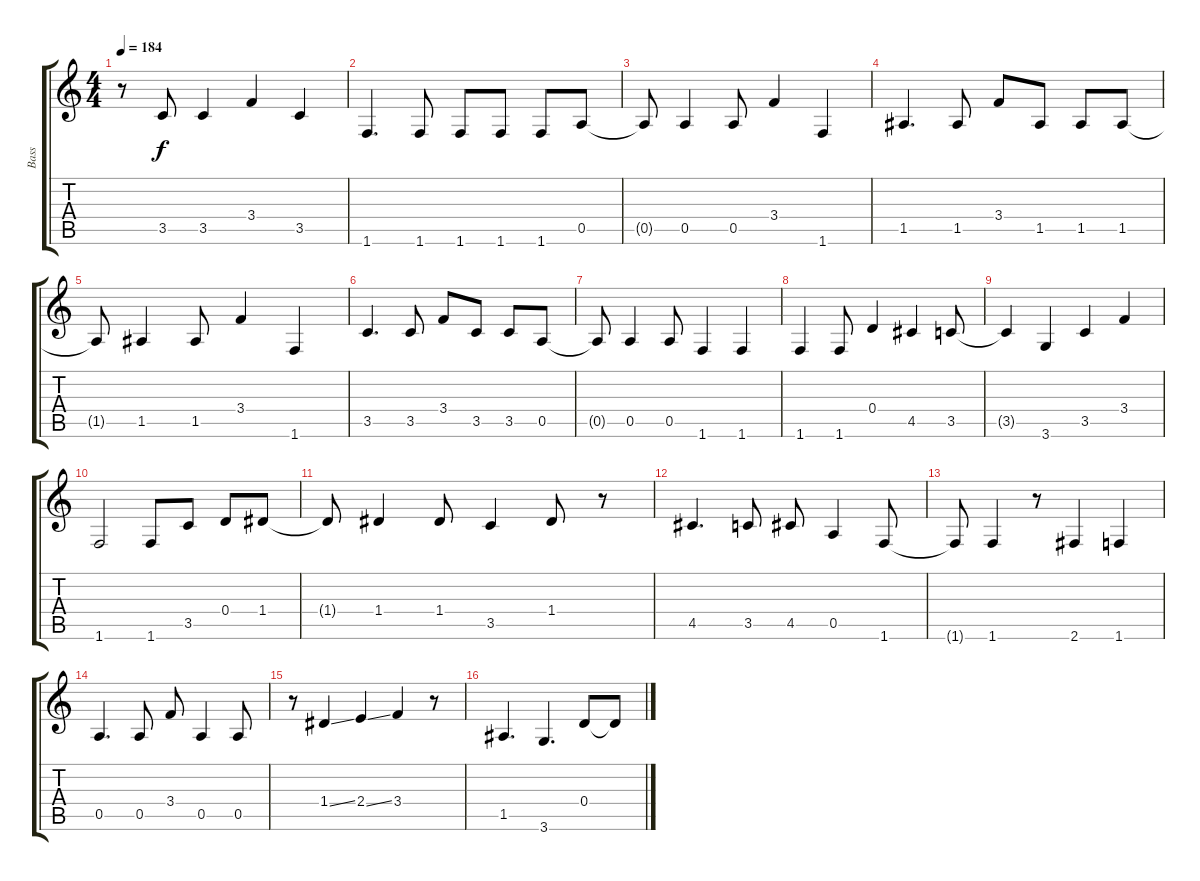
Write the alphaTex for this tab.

\track ("Bass" "Bass") {instrument electricbasspick}
\staff {score tabs}
\tuning (E4 B3 G3 D3 A2 E2) {hide}
\ts (4 4)
\tempo 184
\clef g2
\ks c
r.8{dy f} 3.5.8 3.5.4 3.4.4 3.5.4 |
1.6.4{d} 1.6.8 1.6.8 1.6.8 1.6.8 0.5.8 |
0.5{t}.8 0.5.4 0.5.8 3.4.4 1.6.4 |
1.5.4{d} 1.5.8 3.4.8 1.5.8 1.5.8 1.5.8 |
1.5{t}.8 1.5.4 1.5.8 3.4.4 1.6.4 |
3.5.4{d} 3.5.8 3.4.8 3.5.8 3.5.8 0.5.8 |
0.5{t}.8 0.5.4 0.5.8 1.6.4 1.6.4 |
1.6.4 1.6.8 0.4.4 4.5.4 3.5.8 |
3.5{t}.4 3.6.4 3.5.4 3.4.4 |
1.6.2 1.6.8 3.5.8 0.4.8 1.4.8 |
1.4{t}.8 1.4.4 1.4.8 3.5.4 1.4.8 r.8 |
4.5.4{d} 3.5.8 4.5.8 0.5.4 1.6.8 |
1.6{t}.8 1.6.4 r.8 2.6.4 1.6.4 |
0.5.4{d} 0.5.8 3.4.8 0.5.4 0.5.8 |
r.8 1.4{ss}.4 2.4{ss}.4 3.4.4 r.8 |
1.5.4{d} 3.6.4{d} 0.4.8 0.4{t}.8
